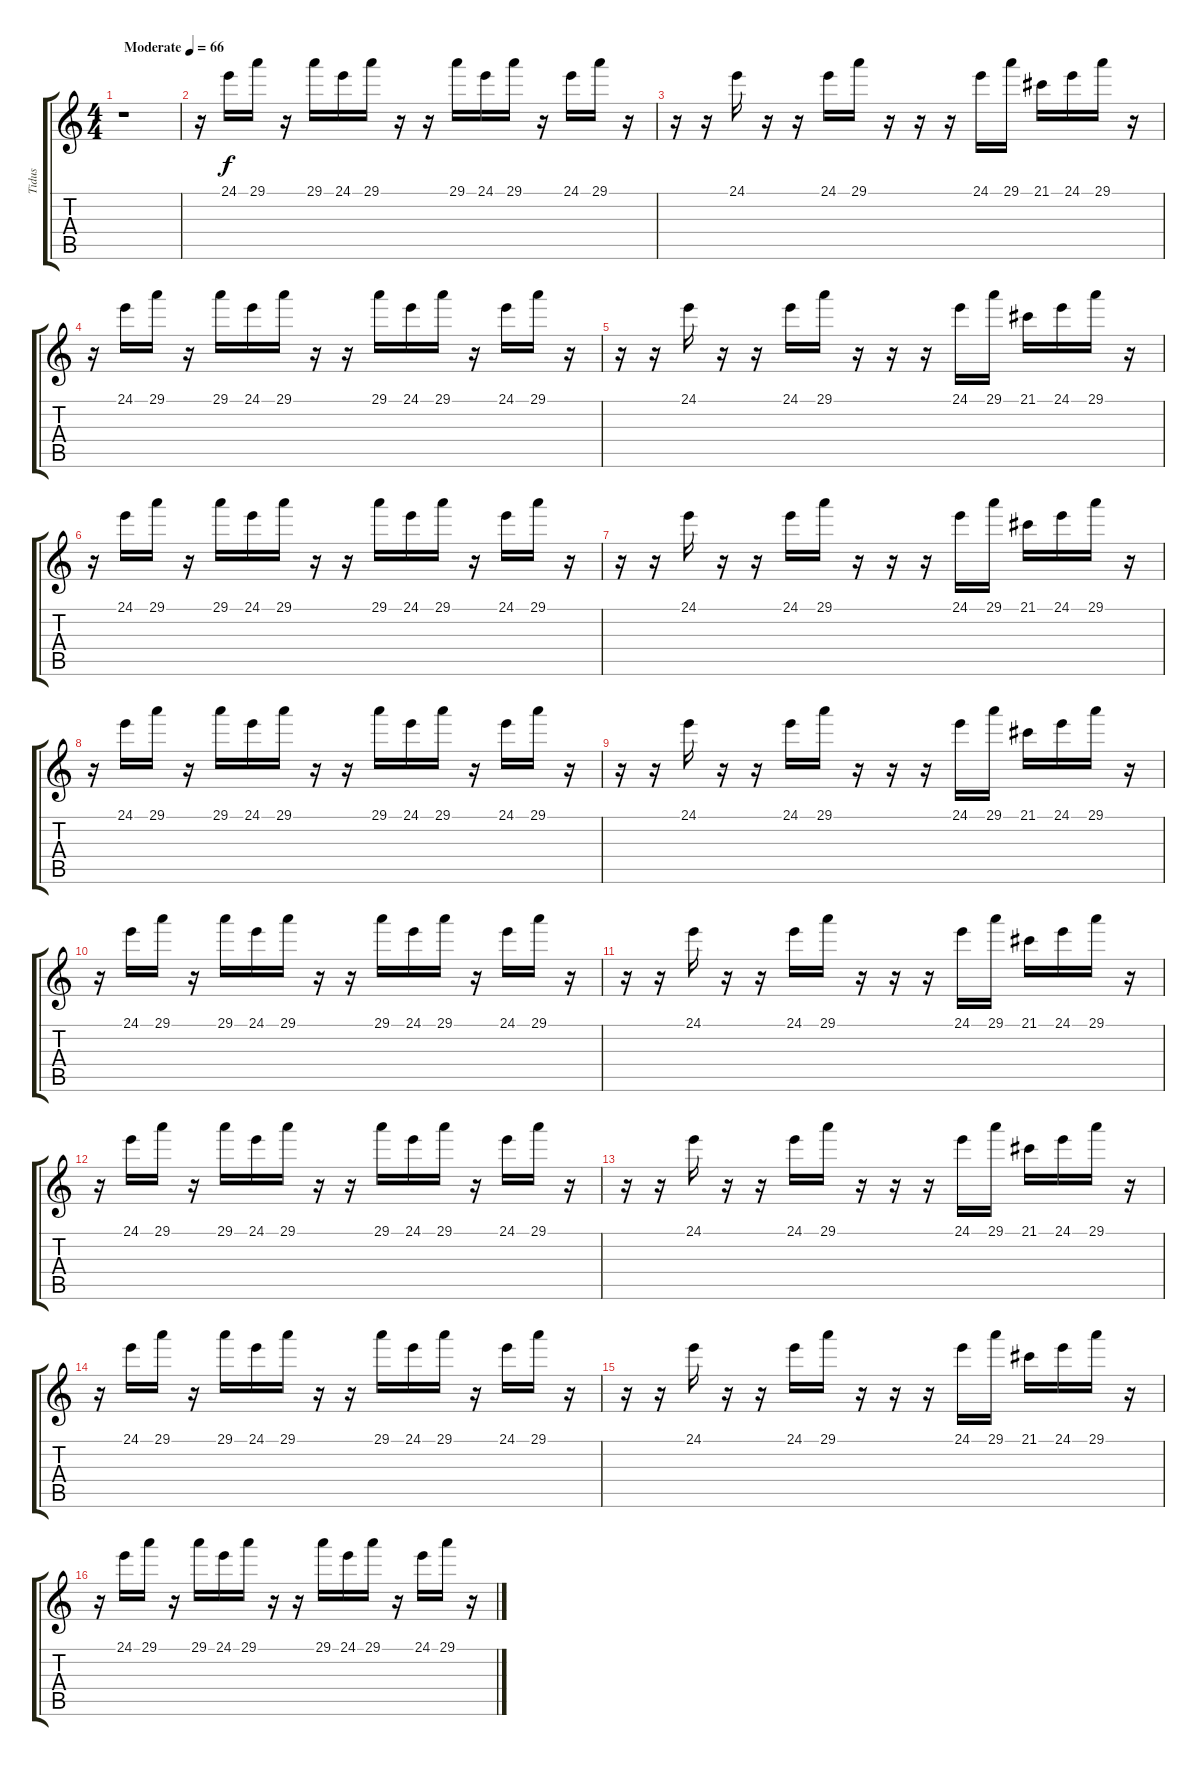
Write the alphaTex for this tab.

\track ("Tidus" "Tidus") {instrument marimba}
\staff {score tabs}
\tuning (E4 B3 G3 D3 A2 E2) {hide}
\ts (4 4)
\tempo (66 "Moderate")
\clef g2
\ks c
r.1{dy f instrument marimba} |
r.16 24.1.16 29.1.16 r.16 29.1.16 24.1.16 29.1.16 r.16 r.16 29.1.16 24.1.16 29.1.16 r.16 24.1.16 29.1.16 r.16 |
r.16 r.16 24.1.16 r.16 r.16 24.1.16 29.1.16 r.16 r.16 r.16 24.1.16 29.1.16 21.1.16 24.1.16 29.1.16 r.16 |
r.16 24.1.16 29.1.16 r.16 29.1.16 24.1.16 29.1.16 r.16 r.16 29.1.16 24.1.16 29.1.16 r.16 24.1.16 29.1.16 r.16 |
r.16 r.16 24.1.16 r.16 r.16 24.1.16 29.1.16 r.16 r.16 r.16 24.1.16 29.1.16 21.1.16 24.1.16 29.1.16 r.16 |
r.16 24.1.16 29.1.16 r.16 29.1.16 24.1.16 29.1.16 r.16 r.16 29.1.16 24.1.16 29.1.16 r.16 24.1.16 29.1.16 r.16 |
r.16 r.16 24.1.16 r.16 r.16 24.1.16 29.1.16 r.16 r.16 r.16 24.1.16 29.1.16 21.1.16 24.1.16 29.1.16 r.16 |
r.16 24.1.16 29.1.16 r.16 29.1.16 24.1.16 29.1.16 r.16 r.16 29.1.16 24.1.16 29.1.16 r.16 24.1.16 29.1.16 r.16 |
r.16 r.16 24.1.16 r.16 r.16 24.1.16 29.1.16 r.16 r.16 r.16 24.1.16 29.1.16 21.1.16 24.1.16 29.1.16 r.16 |
r.16 24.1.16 29.1.16 r.16 29.1.16 24.1.16 29.1.16 r.16 r.16 29.1.16 24.1.16 29.1.16 r.16 24.1.16 29.1.16 r.16 |
r.16 r.16 24.1.16 r.16 r.16 24.1.16 29.1.16 r.16 r.16 r.16 24.1.16 29.1.16 21.1.16 24.1.16 29.1.16 r.16 |
r.16 24.1.16 29.1.16 r.16 29.1.16 24.1.16 29.1.16 r.16 r.16 29.1.16 24.1.16 29.1.16 r.16 24.1.16 29.1.16 r.16 |
r.16 r.16 24.1.16 r.16 r.16 24.1.16 29.1.16 r.16 r.16 r.16 24.1.16 29.1.16 21.1.16 24.1.16 29.1.16 r.16 |
r.16 24.1.16 29.1.16 r.16 29.1.16 24.1.16 29.1.16 r.16 r.16 29.1.16 24.1.16 29.1.16 r.16 24.1.16 29.1.16 r.16 |
r.16 r.16 24.1.16 r.16 r.16 24.1.16 29.1.16 r.16 r.16 r.16 24.1.16 29.1.16 21.1.16 24.1.16 29.1.16 r.16 |
r.16 24.1.16 29.1.16 r.16 29.1.16 24.1.16 29.1.16 r.16 r.16 29.1.16 24.1.16 29.1.16 r.16 24.1.16 29.1.16 r.16
